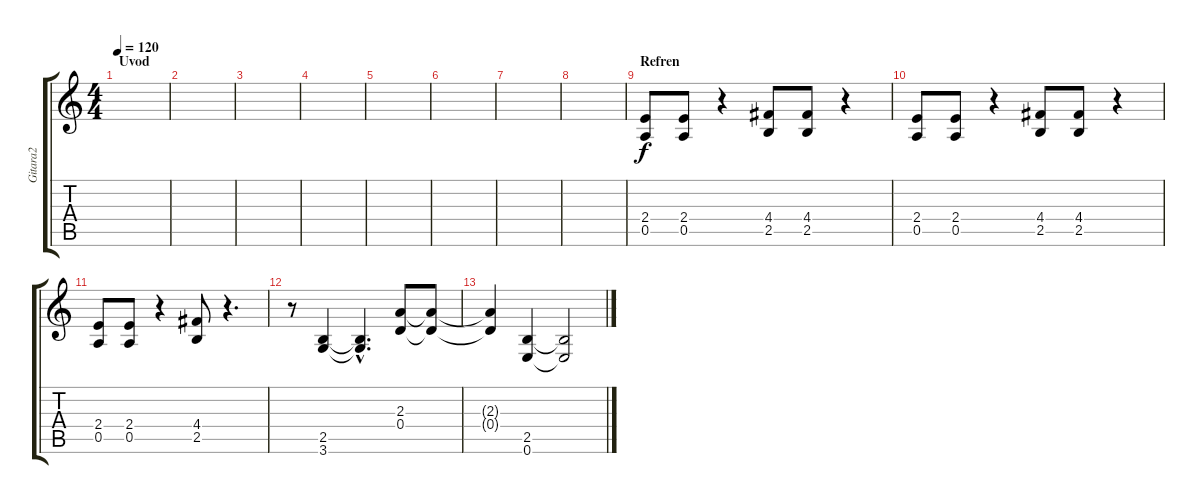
\track ("Gitara2" "Gitara2") {instrument distortionguitar}
\staff {score tabs}
\tuning (E4 B3 G3 D3 A2 E2) {hide}
\ts (4 4)
\section ("" "Uvod")
\tempo 120
\clef g2
\ks c
|
|
|
|
|
|
|
|
\section ("" "Refren")
(2.4 0.5).8 (2.4 0.5).8 r.4 (4.4 2.5).8 (4.4 2.5).8 r.4 |
(2.4 0.5).8 (2.4 0.5).8 r.4 (4.4 2.5).8 (4.4 2.5).8 r.4 |
(2.4 0.5).8 (2.4 0.5).8 r.4 (4.4 2.5).8 r.4{d} |
r.8 (2.5 3.6).4{volume 16} (2.5{hac t} 3.6{hac t}).4{d} (2.3 0.4).8 (2.3{t} 0.4{t}).8 |
(2.3{t} 0.4{t}).4 (2.5 0.6).4 (2.5{t} 0.6{t}).2
